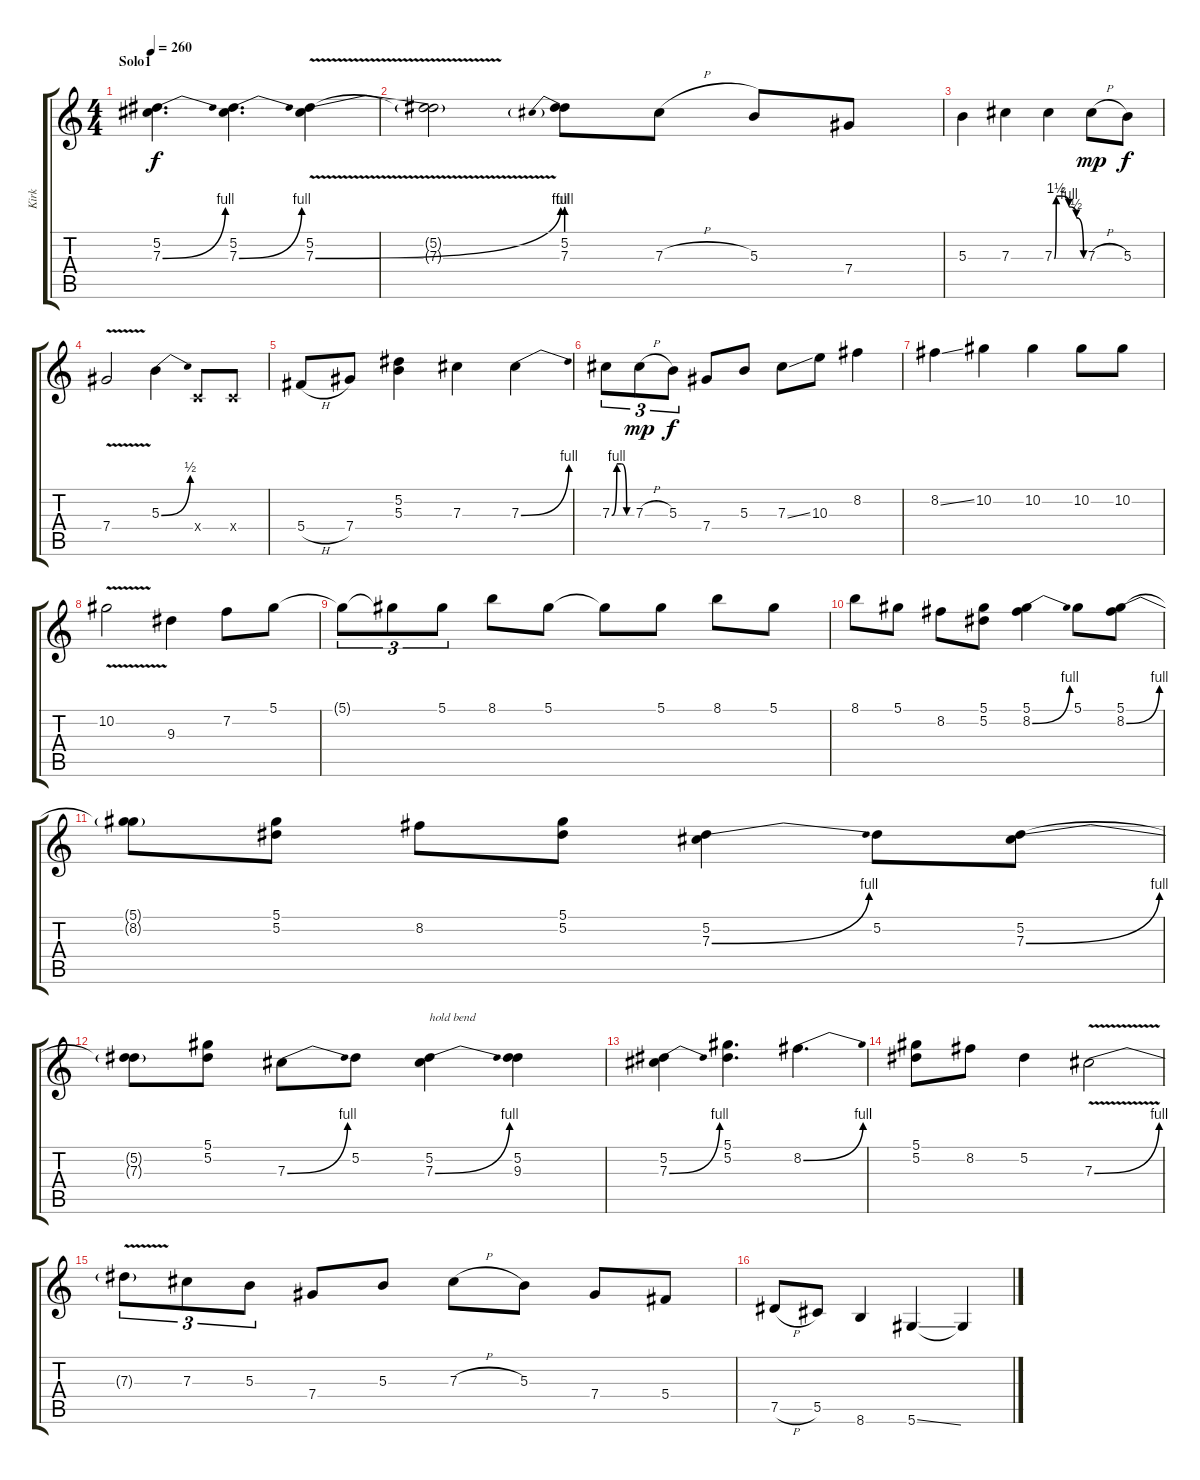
\track ("Kirk" "Kirk") {instrument distortionguitar}
\staff {score tabs}
\tuning (Eb4 Bb3 Gb3 Db3 Ab2 Eb2) {hide}
\ts (4 4)
\section ("" "Solo1")
\tempo 260
\clef g2
\ks c
(5.2 7.3{be (bend 0 0 60 4)}).4{d dy f volume 16} (5.2 7.3{be (bend 0 0 60 4)}).4{d} (5.2{v} 7.3{be (bend 0 0 60 4) v}).4 |
(5.2{t} 7.3{t}).2 (5.2 7.3{be (prebend 0 4 60 4)}).8 7.3{h}.8 5.3.8 7.4.8 |
5.3.4 7.3.4 7.3{be (custom 0 0 4 6 15 6 30 4 45 2 60 0)}.4 7.3{h}.8{dy mp} 5.3.8{dy f} |
7.4{v}.2 5.3{be (bend 0 0 60 2)}.4 -1.4{x}.8 -1.4{x}.8 |
5.4{h}.8 7.4.8 (5.2 5.3).4 7.3.4 7.3{be (bend 0 0 60 4)}.4 |
7.3{be (custom 0 0 15 4 30 4 45 0 60 0)}.8{tu (3 2)} 7.3{h}.8{tu (3 2) dy mp} 5.3.8{tu (3 2) dy f} 7.4.8 5.3.8 7.3{ss}.8 10.3.8 8.2.4 |
8.2{ss}.4{volume 13} 10.2.4 10.2.4 10.2.8 10.2.8 |
10.2{v}.2 9.3.4 7.2.8 5.1.8 |
5.1{t}.8{tu (3 2)} 5.1{t}.8{tu (3 2)} 5.1.8{tu (3 2)} 8.1.8 5.1.8 5.1{t}.8 5.1.8 8.1.8 5.1.8 |
8.1.8 5.1.8 8.2.8 (5.1 5.2).8 (5.1 8.2{be (bend 0 0 60 4)}).4 5.1.8 (5.1 8.2{be (bend 0 0 60 4)}).8 |
(5.1{t} 8.2{t}).8 (5.1 5.2).8 8.2.8 (5.1 5.2).8 (5.2 7.3{be (bend 0 0 60 4)}).4 5.2.8 (5.2 7.3{be (bend 0 0 60 4)}).8 |
(5.2{t} 7.3{t}).8 (5.1 5.2).8 7.3{be (bend 0 0 60 4)}.8 5.2.8 (5.2 7.3{be (bend 0 0 60 4)}).4{txt "hold bend"} (5.2 9.3).4 |
(5.2 7.3{be (bend 0 0 60 4)}).4 (5.1 5.2).4{d} 8.2{be (bend 0 0 60 4)}.4{d} |
(5.1 5.2).8 8.2.8 5.2.4 7.3{be (bend 0 0 60 4) v}.2 |
7.3{t}.8{tu (3 2)} 7.3.8{tu (3 2)} 5.3.8{tu (3 2)} 7.4.8 5.3.8 7.3{h}.8 5.3.8 7.4.8 5.4.8 |
7.5{h}.8 5.5.8 8.6.4 5.6{ss}.4 5.6{t}.4
